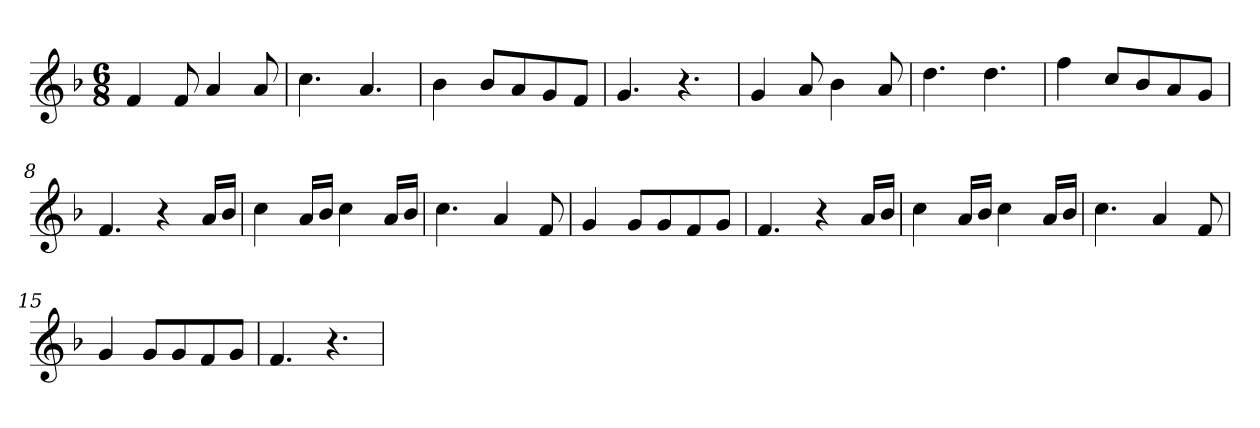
**kern
*part1
*staff1
*clefG2
*k[b-]
*F:
*M6/8
=1
4f/
8f/
4a/
8a/
=2
4.cc\
4.a/
=3
4b-\
8b-/L
8a/
8g/
8f/J
=4
4.g/
4.r
=5
4g/
8a/
4b-\
8a/
=6
4.dd\
4.dd\
=7
4ff\
8cc/L
8b-/
8a/
8g/J
=8
4.f/
4r
16a/LL
16b-/JJ
=9
4cc\
16a/LL
16b-/JJ
4cc\
16a/LL
16b-/JJ
!!LO:LB:g=z
=10
4.cc\
4a/
8f/
=11
4g/
8g/L
8g/
8f/
8g/J
=12
4.f/
4r
16a/LL
16b-/JJ
=13
4cc\
16a/LL
16b-/JJ
4cc\
16a/LL
16b-/JJ
=14
4.cc\
4a/
8f/
=15
4g/
8g/L
8g/
8f/
8g/J
=16
4.f/
4.r
=
*-
